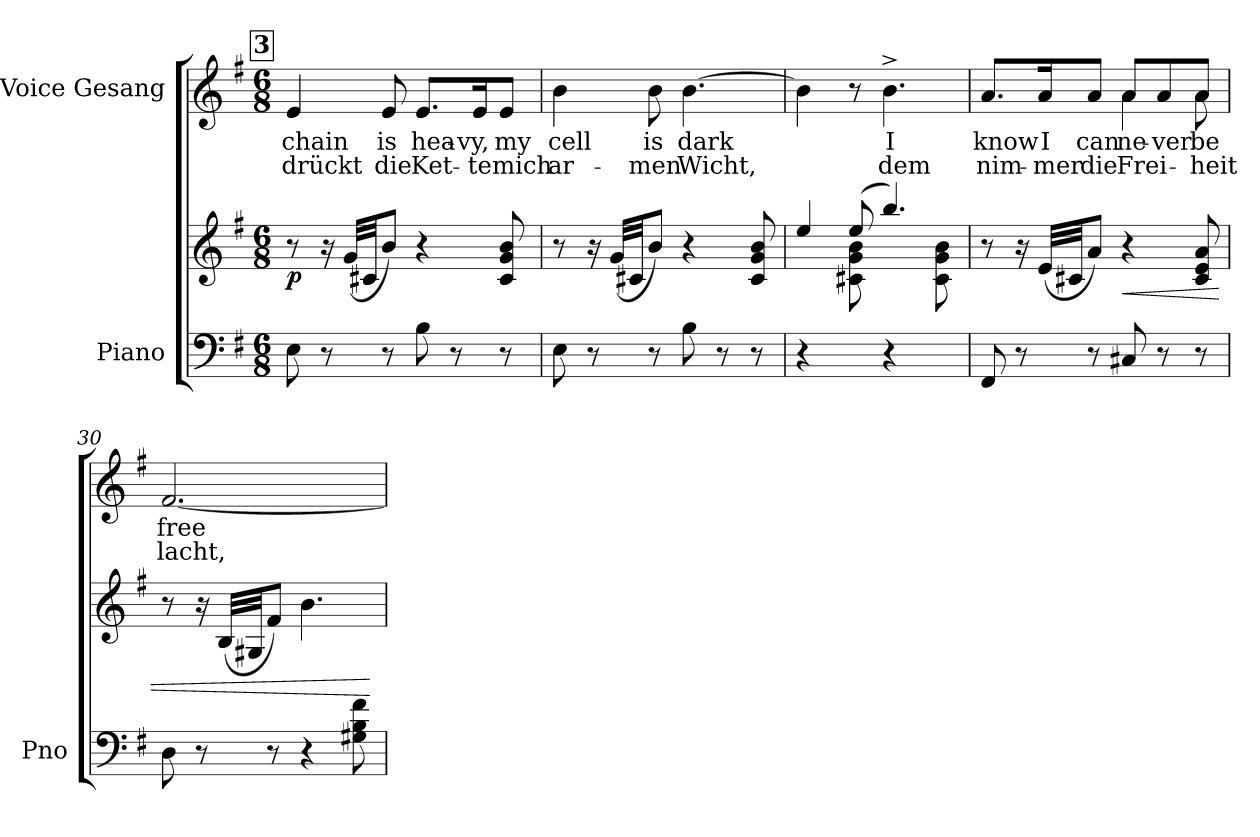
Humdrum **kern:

**kern	**kern	**dynam	**kern	**text	**text
*part2	*part2	*part2	*part1	*part1	*part1
*staff3	*staff2	*staff2/3	*staff1	*staff1	*staff1
*I"Piano	*	*	*I"Voice Gesang	*	*
*I'Pno	*	*	*	*	*
*clefF4	*clefG2	*	*clefG2	*	*
*k[f#]	*k[f#]	*	*k[f#]	*	*
*M6/8	*M6/8	*	*M6/8	*	*
!!LO:REH:place=s1:a:B:fs=14:t=3
=26	=26	=26	=26	=26	=26
!	!	!LO:DY:b	!	!	!
8E\	8r	p	4e/	chain	drückt
8r	16r	.	.	.	.
.	(32g/LLL	.	.	.	.
.	32c#X/JJ	.	.	.	.
8r	8b/J)	.	8e/	is	die
8B\	4r	.	8.e/L	hea-	Ket-
8r	.	.	.	.	.
.	.	.	16e/K	-vy,	-te
8r	8c#/ 8g/ 8b/	.	8e/J	my	mich
=27	=27	=27	=27	=27	=27
8E\	8r	.	4b\	cell	ar-
8r	16r	.	.	.	.
.	(32g/LLL	.	.	.	.
.	32c#X/JJ	.	.	.	.
8r	8b/J)	.	8b\	is	-men
8B\	4r	.	[4.b\	dark	Wicht,
8r	.	.	.	.	.
8r	8c#/ 8g/ 8b/	.	.	.	.
=28	=28	=28	=28	=28	=28
*	*^	*	*	*	*
4r	4ee/	4ryy	.	4b\]	.	.
8ryy	(>8ee/	8c#X\ 8g\ 8b\	.	8r	.	.
4r	4.bb/)	4ryy	.	4.b^\	I	dem
8ryy	.	8c#\ 8g\ 8b\	.	.	.	.
*	*v	*v	*	*	*	*
=29	=29	=29	=29	=29	=29
*	*	*	*^	*	*
8FF#/	8r	.	8.a/L	4.ryy	know	nim-
8r	16r	.	.	.	.	.
.	(32e/LLL	.	16a/K	.	I	-mer
.	32c#X/JJ	.	.	.	.	.
8r	8a/J)	.	8a/J	.	can	die
!	!	!LO:HP:b	!	!	!	!
8C#X/	4r	<	8a/L	4a\	ne-	Frei-
8r	.	.	8a/	.	-ver	.
8r	8c#/ 8e/ 8a/	.	8a/J	8a\	be	-heit
*	*	*	*v	*v	*	*
=30	=30	=30	=30	=30	=30
8D\	8r	.	[2.f#/	free	lacht,
8r	16r	.	.	.	.
.	(32B/LLL	.	.	.	.
.	32G#X/JJ	.	.	.	.
8r	8f#/J)	.	.	.	.
4r	4.b\	.	.	.	.
8G#X\ 8B\ 8f#\	.	.	.	.	.
.	.	[	.	.	.
=	=	=	=	=	=
*-	*-	*-	*-	*-	*-
